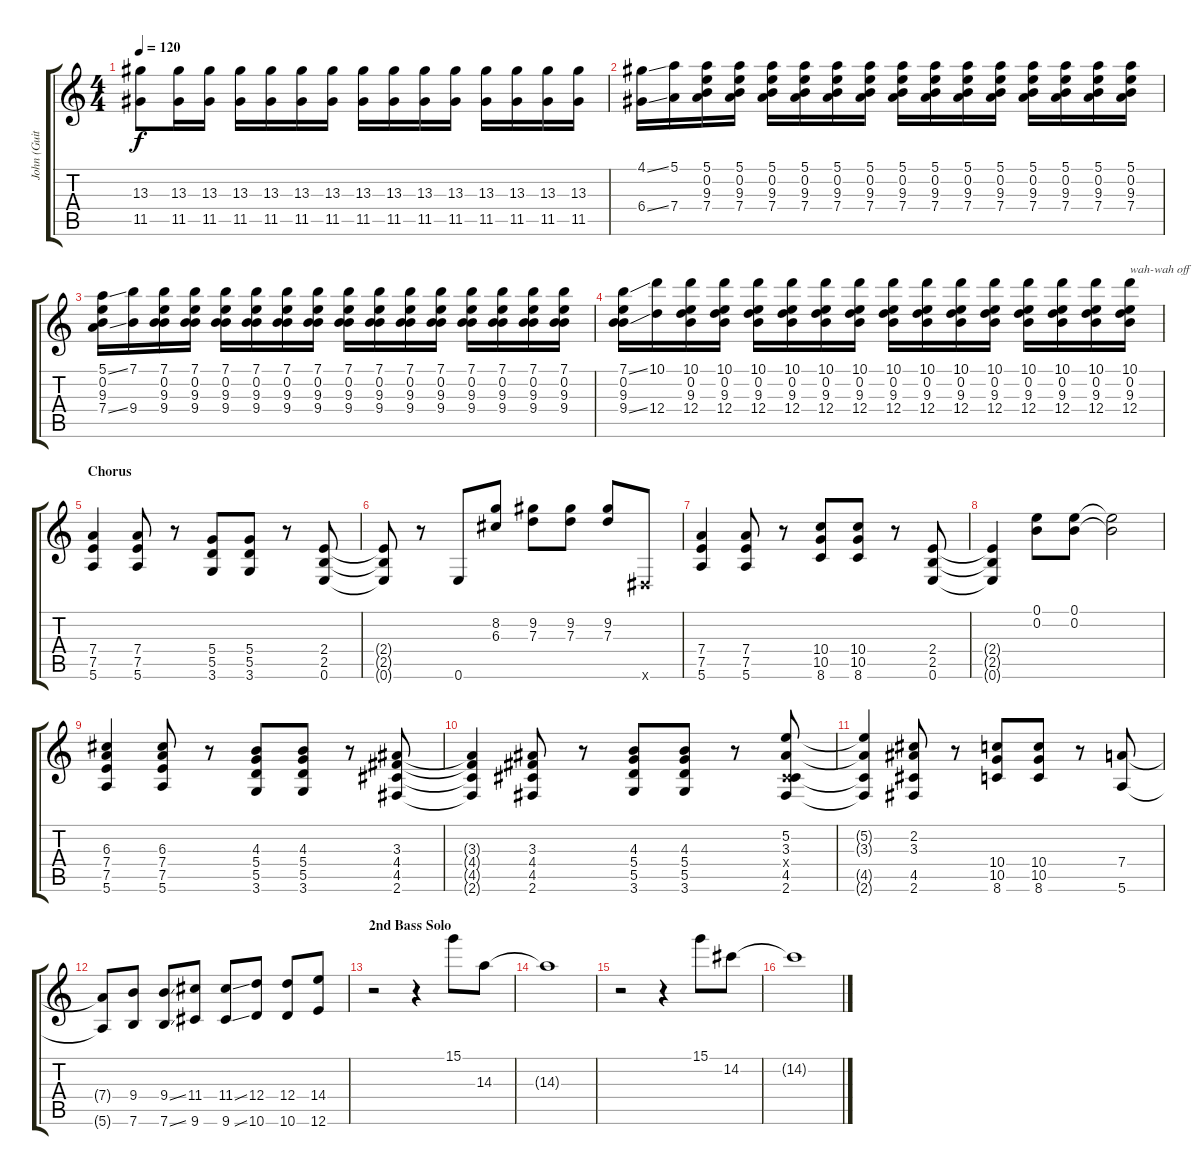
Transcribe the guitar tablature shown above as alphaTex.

\track ("John (Guitar 1)" "John (Guit") {instrument overdrivenguitar}
\staff {score tabs}
\tuning (E4 B3 G3 D3 A2 E2) {hide}
\ts (4 4)
\tempo 120
\clef g2
\ks c
(13.3 11.5).8{dy f} (13.3 11.5).16 (13.3 11.5).16 (13.3 11.5).16 (13.3 11.5).16 (13.3 11.5).16 (13.3 11.5).16 (13.3 11.5).16 (13.3 11.5).16 (13.3 11.5).16 (13.3 11.5).16 (13.3 11.5).16 (13.3 11.5).16 (13.3 11.5).16 (13.3 11.5).16 |
(4.1{ss} 6.4{ss}).16 (5.1 7.4).16 (5.1 0.2 9.3 7.4).16 (5.1 0.2 9.3 7.4).16 (5.1 0.2 9.3 7.4).16 (5.1 0.2 9.3 7.4).16 (5.1 0.2 9.3 7.4).16 (5.1 0.2 9.3 7.4).16 (5.1 0.2 9.3 7.4).16 (5.1 0.2 9.3 7.4).16 (5.1 0.2 9.3 7.4).16 (5.1 0.2 9.3 7.4).16 (5.1 0.2 9.3 7.4).16 (5.1 0.2 9.3 7.4).16 (5.1 0.2 9.3 7.4).16 (5.1 0.2 9.3 7.4).16 |
(5.1{ss} 0.2 9.3 7.4{ss}).16 (7.1 9.4).16 (7.1 0.2 9.3 9.4).16 (7.1 0.2 9.3 9.4).16 (7.1 0.2 9.3 9.4).16 (7.1 0.2 9.3 9.4).16 (7.1 0.2 9.3 9.4).16 (7.1 0.2 9.3 9.4).16 (7.1 0.2 9.3 9.4).16 (7.1 0.2 9.3 9.4).16 (7.1 0.2 9.3 9.4).16 (7.1 0.2 9.3 9.4).16 (7.1 0.2 9.3 9.4).16 (7.1 0.2 9.3 9.4).16 (7.1 0.2 9.3 9.4).16 (7.1 0.2 9.3 9.4).16 |
(7.1{ss} 0.2 9.3 9.4{ss}).16 (10.1 12.4).16 (10.1 0.2 9.3 12.4).16 (10.1 0.2 9.3 12.4).16 (10.1 0.2 9.3 12.4).16 (10.1 0.2 9.3 12.4).16 (10.1 0.2 9.3 12.4).16 (10.1 0.2 9.3 12.4).16 (10.1 0.2 9.3 12.4).16 (10.1 0.2 9.3 12.4).16 (10.1 0.2 9.3 12.4).16 (10.1 0.2 9.3 12.4).16 (10.1 0.2 9.3 12.4).16 (10.1 0.2 9.3 12.4).16 (10.1 0.2 9.3 12.4).16 (10.1 0.2 9.3 12.4).16{txt "wah-wah off"} |
\section ("" "Chorus")
(7.4 7.5 5.6).4 (7.4 7.5 5.6).8 r.8 (5.4 5.5 3.6).8 (5.4 5.5 3.6).8 r.8 (2.4 2.5 0.6).8 |
(2.4{t} 2.5{t} 0.6{t}).8 r.8 0.6.8 (8.2 6.3).8 (9.2 7.3).8 (9.2 7.3).8 (9.2 7.3).8 -1.6{x}.8 |
(7.4 7.5 5.6).4 (7.4 7.5 5.6).8 r.8 (10.4 10.5 8.6).8 (10.4 10.5 8.6).8 r.8 (2.4 2.5 0.6).8 |
(2.4{t} 2.5{t} 0.6{t}).4 (0.1 0.2).8 (0.1 0.2).8 (0.1{t} 0.2{t}).2 |
(6.3 7.4 7.5 5.6).4 (6.3 7.4 7.5 5.6).8 r.8 (4.3 5.4 5.5 3.6).8 (4.3 5.4 5.5 3.6).8 r.8 (3.3 4.4 4.5 2.6).8 |
(3.3{t} 4.4{t} 4.5{t} 2.6{t}).4 (3.3 4.4 4.5 2.6).8 r.8 (4.3 5.4 5.5 3.6).8 (4.3 5.4 5.5 3.6).8 r.8 (5.2 3.3 -1.4{x} 4.5 2.6).8 |
(5.2{t} 3.3{t} 4.5{t} 2.6{t}).4 (2.2 3.3 4.5 2.6).8 r.8 (10.4 10.5 8.6).8 (10.4 10.5 8.6).8 r.8 (7.4 5.6).8 |
(7.4{t} 5.6{t}).8 (9.4 7.6).8 (9.4{ss} 7.6{ss}).8 (11.4 9.6).8 (11.4{ss} 9.6{ss}).8 (12.4 10.6).8 (12.4 10.6).8 (14.4 12.6).8 |
\section ("" "2nd Bass Solo")
r.2 r.4 15.1.8 14.3.8 |
14.3{t}.1 |
r.2 r.4 15.1.8 14.2.8 |
14.2{t}.1
